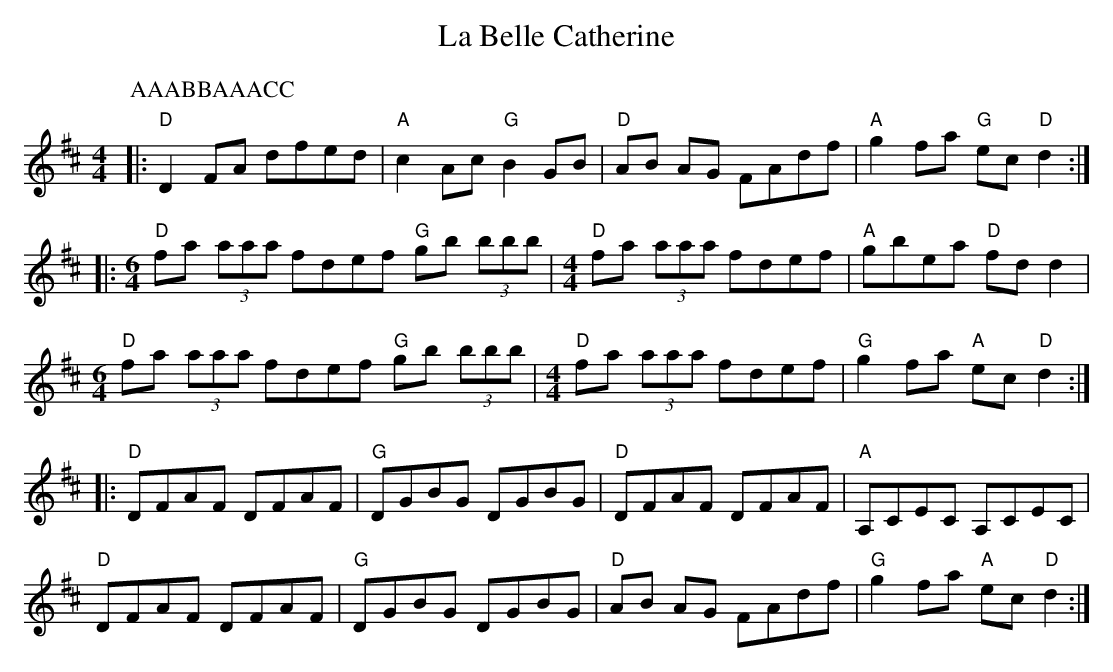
X:1
T:La Belle Catherine
M:4/4
L:1/8
K:Dmaj
P:AAABBAAACC
|:"D" D2 FA dfed|"A" c2 Ac "G"B2GB|"D"AB AG FAdf|"A"g2 fa "G"ec "D"d2:|
|:\
M:6/4
"D"fa (3aaa fdef "G"gb (3bbb|\
M:4/4
"D"fa (3aaa fdef|"A"gbea "D"fd d2|
M:6/4
"D"fa (3aaa fdef "G"gb (3bbb|\
M:4/4
"D"fa (3aaa fdef|"G"g2fa "A"ec "D"d2:|
|:"D"DFAF DFAF|"G"DGBG DGBG|"D"DFAF DFAF|"A"A,CEC A,CEC|
"D"DFAF DFAF|"G"DGBG DGBG|"D"AB AG FAdf|"G"g2fa "A"ec "D"d2:|
